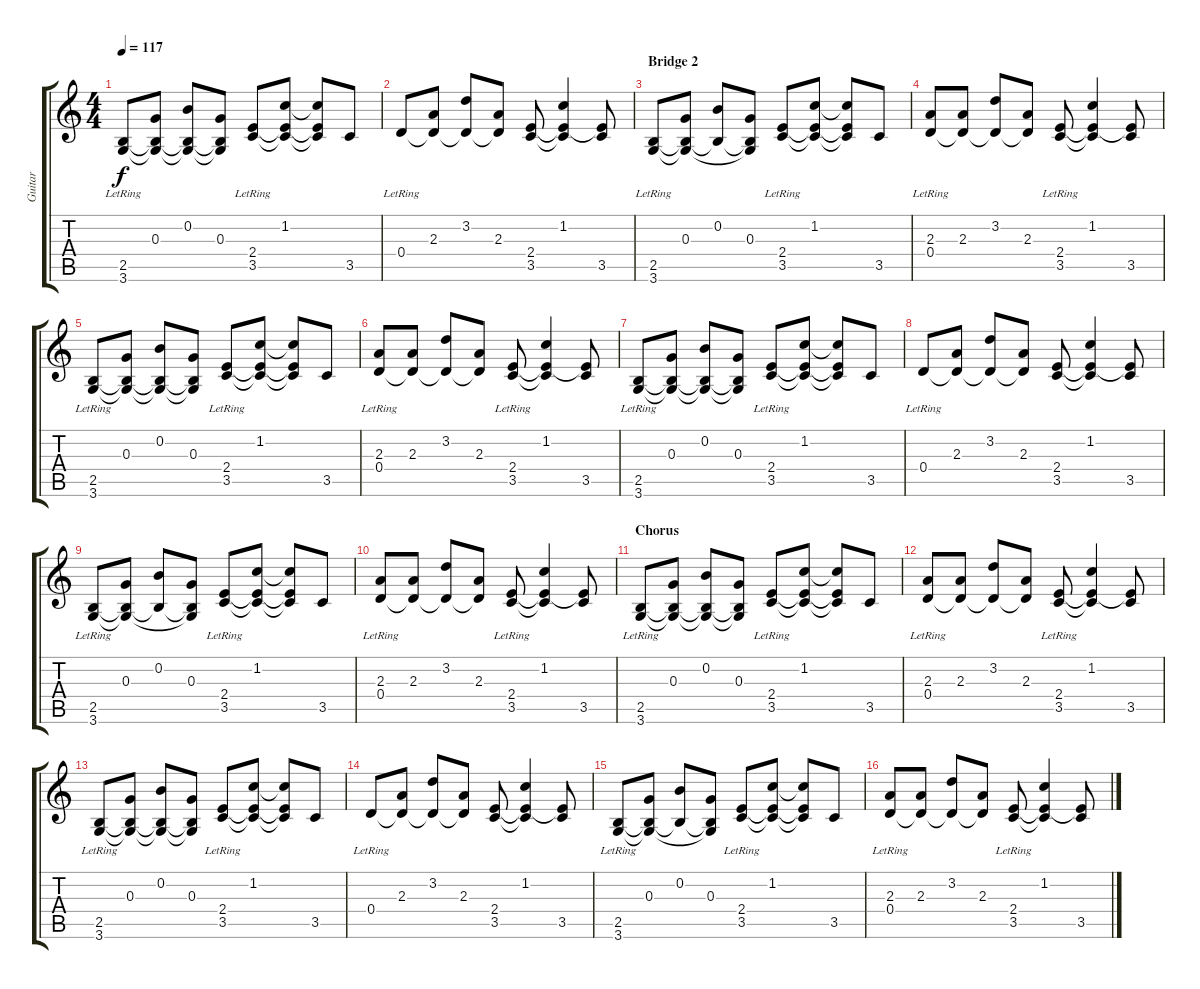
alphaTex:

\track ("Guitar" "Guitar") {instrument electricguitarmuted}
\staff {score tabs}
\tuning (E4 B3 G3 D3 A2 E2) {hide}
\ts (4 4)
\tempo 117
\clef g2
\ks c
(2.5 3.6{lr}).8{dy f} (0.3 2.5{t} 3.6{t}).8 (0.2 2.5{t} 3.6{t}).8 (0.3 2.5{t} 3.6{t}).8 (2.4 3.5{lr}).8 (1.2 2.4{t} 3.5{t}).8 (1.2{t} 2.4{t} 3.5{t}).8 3.5.8 |
0.4{lr}.8 (2.3 0.4{t}).8 (3.2 0.4{t}).8 (2.3 0.4{t}).8 (2.4 3.5).8 (1.2 2.4{t} 3.5{t}).4 (2.4{t} 3.5).8 |
\section ("" "Bridge 2")
(2.5 3.6{lr}).8{instrument overdrivenguitar} (0.3 2.5{t} 3.6{t}).8 (0.2 2.5{t}).8 (0.3 2.5{t} 3.6{t}).8 (2.4 3.5{lr}).8 (1.2 2.4{t} 3.5{t}).8 (1.2{t} 2.4{t} 3.5{t}).8 3.5.8 |
(2.3 0.4{lr}).8 (2.3 0.4{t}).8 (3.2 0.4{t}).8 (2.3 0.4{t}).8 (2.4 3.5{lr}).8 (1.2 2.4{t} 3.5{t}).4 (2.4{t} 3.5).8 |
(2.5 3.6{lr}).8 (0.3 2.5{t} 3.6{t}).8 (0.2 2.5{t} 3.6{t}).8 (0.3 2.5{t} 3.6{t}).8 (2.4 3.5{lr}).8 (1.2 2.4{t} 3.5{t}).8 (1.2{t} 2.4{t} 3.5{t}).8 3.5.8 |
(2.3 0.4{lr}).8 (2.3 0.4{t}).8 (3.2 0.4{t}).8 (2.3 0.4{t}).8 (2.4 3.5{lr}).8 (1.2 2.4{t} 3.5{t}).4 (2.4{t} 3.5).8 |
(2.5 3.6{lr}).8 (0.3 2.5{t} 3.6{t}).8 (0.2 2.5{t} 3.6{t}).8 (0.3 2.5{t} 3.6{t}).8 (2.4 3.5{lr}).8 (1.2 2.4{t} 3.5{t}).8 (1.2{t} 2.4{t} 3.5{t}).8 3.5.8 |
0.4{lr}.8 (2.3 0.4{t}).8 (3.2 0.4{t}).8 (2.3 0.4{t}).8 (2.4 3.5).8 (1.2 2.4{t} 3.5{t}).4 (2.4{t} 3.5).8 |
(2.5 3.6{lr}).8{instrument overdrivenguitar} (0.3 2.5{t} 3.6{t}).8 (0.2 2.5{t}).8 (0.3 2.5{t} 3.6{t}).8 (2.4 3.5{lr}).8 (1.2 2.4{t} 3.5{t}).8 (1.2{t} 2.4{t} 3.5{t}).8 3.5.8 |
(2.3 0.4{lr}).8 (2.3 0.4{t}).8 (3.2 0.4{t}).8 (2.3 0.4{t}).8 (2.4 3.5{lr}).8 (1.2 2.4{t} 3.5{t}).4 (2.4{t} 3.5).8 |
\section ("" "Chorus")
(2.5 3.6{lr}).8 (0.3 2.5{t} 3.6{t}).8 (0.2 2.5{t} 3.6{t}).8 (0.3 2.5{t} 3.6{t}).8 (2.4 3.5{lr}).8 (1.2 2.4{t} 3.5{t}).8 (1.2{t} 2.4{t} 3.5{t}).8 3.5.8 |
(2.3 0.4{lr}).8 (2.3 0.4{t}).8 (3.2 0.4{t}).8 (2.3 0.4{t}).8 (2.4 3.5{lr}).8 (1.2 2.4{t} 3.5{t}).4 (2.4{t} 3.5).8 |
(2.5 3.6{lr}).8 (0.3 2.5{t} 3.6{t}).8 (0.2 2.5{t} 3.6{t}).8 (0.3 2.5{t} 3.6{t}).8 (2.4 3.5{lr}).8 (1.2 2.4{t} 3.5{t}).8 (1.2{t} 2.4{t} 3.5{t}).8 3.5.8 |
0.4{lr}.8 (2.3 0.4{t}).8 (3.2 0.4{t}).8 (2.3 0.4{t}).8 (2.4 3.5).8 (1.2 2.4{t} 3.5{t}).4 (2.4{t} 3.5).8 |
(2.5 3.6{lr}).8{instrument overdrivenguitar} (0.3 2.5{t} 3.6{t}).8 (0.2 2.5{t}).8 (0.3 2.5{t} 3.6{t}).8 (2.4 3.5{lr}).8 (1.2 2.4{t} 3.5{t}).8 (1.2{t} 2.4{t} 3.5{t}).8 3.5.8 |
(2.3 0.4{lr}).8 (2.3 0.4{t}).8 (3.2 0.4{t}).8 (2.3 0.4{t}).8 (2.4 3.5{lr}).8 (1.2 2.4{t} 3.5{t}).4 (2.4{t} 3.5).8
